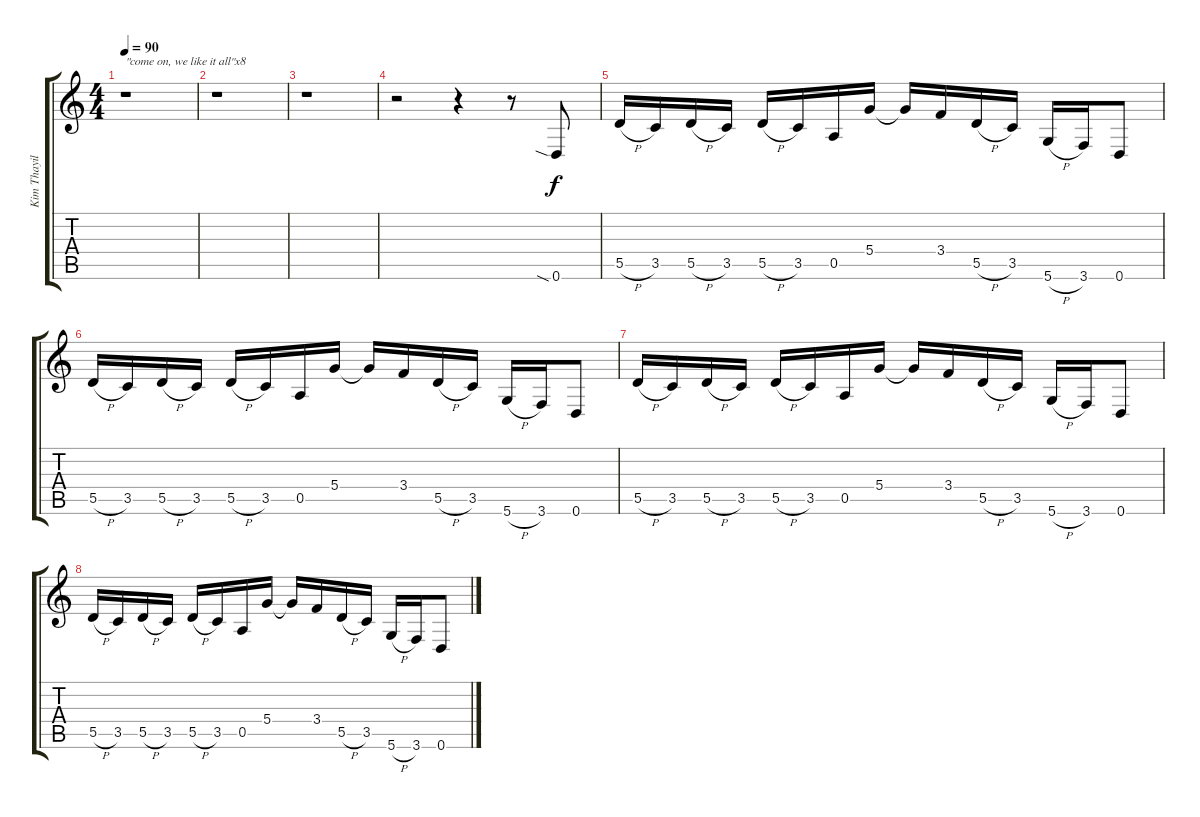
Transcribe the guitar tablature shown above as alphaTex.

\track ("Kim Thayil" "Kim Thayil") {instrument overdrivenguitar}
\staff {score tabs}
\tuning (E4 B3 G3 D3 A2 D2) {hide}
\ts (4 4)
\tempo 90
\clef g2
\ks c
r.1{txt "\"come on, we like it all\"x8" dy f} |
r.1 |
r.1 |
r.2 r.4 r.8 0.6{sia}.8 |
5.5{h}.16 3.5.16 5.5{h}.16 3.5.16 5.5{h}.16 3.5.16 0.5.16 5.4.16 5.4{t}.16 3.4.16 5.5{h}.16 3.5.16 5.6{h}.16 3.6.16 0.6.8 |
5.5{h}.16 3.5.16 5.5{h}.16 3.5.16 5.5{h}.16 3.5.16 0.5.16 5.4.16 5.4{t}.16 3.4.16 5.5{h}.16 3.5.16 5.6{h}.16 3.6.16 0.6.8 |
5.5{h}.16 3.5.16 5.5{h}.16 3.5.16 5.5{h}.16 3.5.16 0.5.16 5.4.16 5.4{t}.16 3.4.16 5.5{h}.16 3.5.16 5.6{h}.16 3.6.16 0.6.8 |
5.5{h}.16 3.5.16 5.5{h}.16 3.5.16 5.5{h}.16 3.5.16 0.5.16 5.4.16 5.4{t}.16 3.4.16 5.5{h}.16 3.5.16 5.6{h}.16 3.6.16 0.6.8
